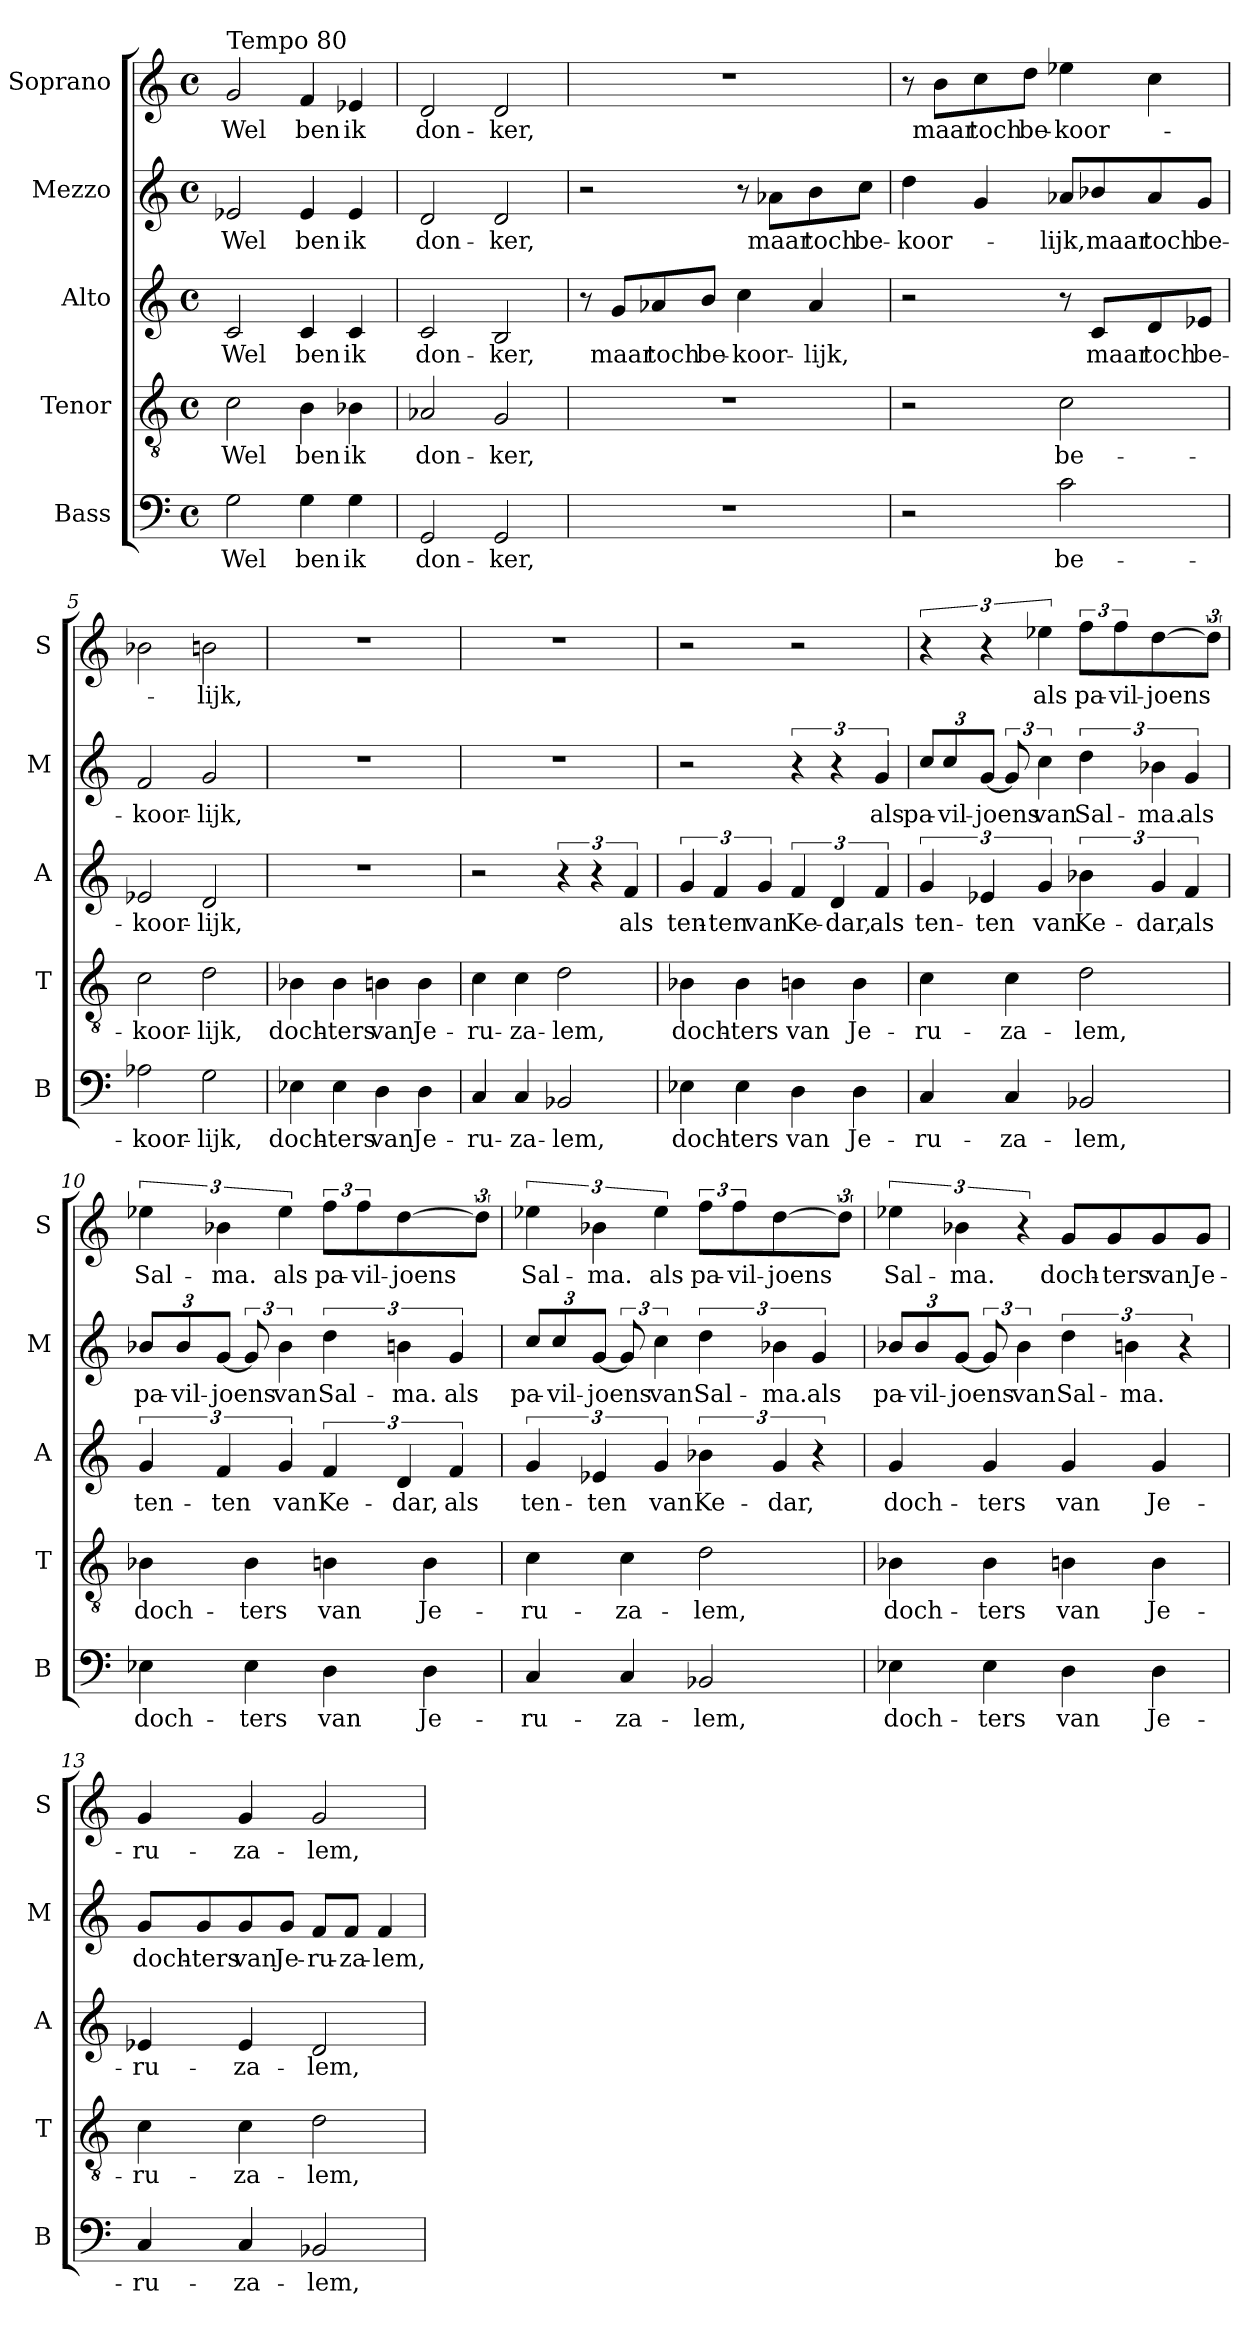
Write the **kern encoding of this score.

**kern	**text	**kern	**text	**kern	**text	**kern	**text	**kern	**text
*part5	*part5	*part4	*part4	*part3	*part3	*part2	*part2	*part1	*part1
*staff5	*staff5	*staff4	*staff4	*staff3	*staff3	*staff2	*staff2	*staff1	*staff1
*I"Bass	*	*I"Tenor	*	*I"Alto	*	*I"Mezzo	*	*I"Soprano	*
*I'B	*	*I'T	*	*I'A	*	*I'M	*	*I'S	*
*clefF4	*	*clefGv2	*	*clefG2	*	*clefG2	*	*clefG2	*
*k[]	*	*k[]	*	*k[]	*	*k[]	*	*k[]	*
*C:	*	*C:	*	*C:	*	*C:	*	*C:	*
*M4/4	*	*M4/4	*	*M4/4	*	*M4/4	*	*M4/4	*
*met(c)	*	*met(c)	*	*met(c)	*	*met(c)	*	*met(c)	*
=1	=1	=1	=1	=1	=1	=1	=1	=1	=1
!	!	!	!	!	!	!	!	!LO:TX:a:t=Tempo 80	!
2G!\	Wel	2c!\	Wel	2c!/	Wel	2e-X!/	Wel	2g!/	Wel
4G!\	ben	4B!\	ben	4c!/	ben	4e-!/	ben	4f!/	ben
4G!\	ik	4B-X!\	ik	4c!/	ik	4e-!/	ik	4e-X!/	ik
=2	=2	=2	=2	=2	=2	=2	=2	=2	=2
2GG!/	don-	2A-X!/	don-	2c!/	don-	2d!/	don-	2d!/	don-
2GG!/	-ker,	2G!/	-ker,	2B!/	-ker,	2d!/	-ker,	2d!/	-ker,
=3	=3	=3	=3	=3	=3	=3	=3	=3	=3
1r	.	1r	.	8r	.	2r	.	1r	.
.	.	.	.	8g!/L	maar	.	.	.	.
.	.	.	.	8a-X!/	toch	.	.	.	.
.	.	.	.	8b!/J	be-	.	.	.	.
.	.	.	.	4cc!\	-koor-	8r	.	.	.
.	.	.	.	.	.	8a-X!\L	maar	.	.
.	.	.	.	4a-!/	-lijk,	8b!\	toch	.	.
.	.	.	.	.	.	8cc!\J	be-	.	.
!!LO:LB:g=z
=4	=4	=4	=4	=4	=4	=4	=4	=4	=4
2r	.	2r	.	2r	.	4dd!\	-koor-	8r	.
.	.	.	.	.	.	.	.	8b!\L	maar
.	.	.	.	.	.	4g!/	.	8cc!\	toch
.	.	.	.	.	.	.	.	8dd!\J	be-
2c!\	be-	2c!\	be-	8r	.	8a-X!/L	-lijk,	4ee-X!\	-koor-
.	.	.	.	8c!/L	maar	8b-X!/	maar	.	.
.	.	.	.	8d!/	toch	8a-!/	toch	4cc!\	.
.	.	.	.	8e-X!/J	be-	8g!/J	be-	.	.
=5	=5	=5	=5	=5	=5	=5	=5	=5	=5
2A-X!\	-koor-	2c!\	-koor-	2e-X!/	-koor-	2f!/	-koor-	2b-X!\	.
2G!\	-lijk,	2d!\	-lijk,	2d!/	-lijk,	2g!/	-lijk,	2bn!\	-lijk,
=6	=6	=6	=6	=6	=6	=6	=6	=6	=6
4E-X!\	doch-	4B-X!\	doch-	1r	.	1r	.	1r	.
4E-!\	-ters	4B-!\	-ters	.	.	.	.	.	.
4D!\	van	4Bn!\	van	.	.	.	.	.	.
4D!\	Je-	4B!\	Je-	.	.	.	.	.	.
=7	=7	=7	=7	=7	=7	=7	=7	=7	=7
4C!/	-ru-	4c!\	-ru-	2r	.	1r	.	1r	.
4C!/	-za-	4c!\	-za-	.	.	.	.	.	.
2BB-X!/	-lem,	2d!\	-lem,	6r	.	.	.	.	.
.	.	.	.	6r	.	.	.	.	.
.	.	.	.	6f!/	als	.	.	.	.
!!LO:LB:g=z
=8	=8	=8	=8	=8	=8	=8	=8	=8	=8
4E-X!\	doch-	4B-X!\	doch-	6g!/	ten-	2r	.	2r	.
.	.	.	.	6f!/	-ten	.	.	.	.
4E-!\	-ters	4B-!\	-ters	.	.	.	.	.	.
.	.	.	.	6g!/	van	.	.	.	.
4D!\	van	4Bn!\	van	6f!/	Ke-	6r	.	2r	.
.	.	.	.	6d!/	-dar,	6r	.	.	.
4D!\	Je-	4B!\	Je-	.	.	.	.	.	.
.	.	.	.	6f!/	als	6g!/	als	.	.
=9	=9	=9	=9	=9	=9	=9	=9	=9	=9
4C!/	-ru-	4c!\	-ru-	6g!/	ten-	12cc!/L	pa-	6r	.
.	.	.	.	.	.	12cc!/	-vil-	.	.
.	.	.	.	6e-X!/	-ten	[12g!/J	-joens	6r	.
4C!/	-za-	4c!\	-za-	.	.	12g!/]	.	.	.
.	.	.	.	6g!/	van	6cc!\	van	6ee-X!\	als
2BB-X!/	-lem,	2d!\	-lem,	6b-X!\	Ke-	6dd!\	Sal-	12ff!\L	pa-
.	.	.	.	.	.	.	.	12ff!\	-vil-
.	.	.	.	6g!/	-dar,	6b-X!\	-ma.	[4dd!\	-joens
.	.	.	.	6f!/	als	6g!/	als	.	.
.	.	.	.	.	.	.	.	12dd!\J]	.
!!LO:PB:g=z
=10	=10	=10	=10	=10	=10	=10	=10	=10	=10
4E-X!\	doch-	4B-X!\	doch-	6g!/	ten-	12b-X!/L	pa-	6ee-X!\	Sal-
.	.	.	.	.	.	12b-!/	-vil-	.	.
.	.	.	.	6f!/	-ten	[12g!/J	-joens	6b-X!\	-ma.
4E-!\	-ters	4B-!\	-ters	.	.	12g!/]	.	.	.
.	.	.	.	6g!/	van	6b-!\	van	6ee-!\	als
4D!\	van	4Bn!\	van	6f!/	Ke-	6dd!\	Sal-	12ff!\L	pa-
.	.	.	.	.	.	.	.	12ff!\	-vil-
.	.	.	.	6d!/	-dar,	6bn!\	-ma.	[4dd!\	-joens
4D!\	Je-	4B!\	Je-	.	.	.	.	.	.
.	.	.	.	6f!/	als	6g!/	als	.	.
.	.	.	.	.	.	.	.	12dd!\J]	.
=11	=11	=11	=11	=11	=11	=11	=11	=11	=11
4C!/	-ru-	4c!\	-ru-	6g!/	ten-	12cc!/L	pa-	6ee-X!\	Sal-
.	.	.	.	.	.	12cc!/	-vil-	.	.
.	.	.	.	6e-X!/	-ten	[12g!/J	-joens	6b-X!\	-ma.
4C!/	-za-	4c!\	-za-	.	.	12g!/]	.	.	.
.	.	.	.	6g!/	van	6cc!\	van	6ee-!\	als
2BB-X!/	-lem,	2d!\	-lem,	6b-X!\	Ke-	6dd!\	Sal-	12ff!\L	pa-
.	.	.	.	.	.	.	.	12ff!\	-vil-
.	.	.	.	6g!/	-dar,	6b-X!\	-ma.	[4dd!\	-joens
.	.	.	.	6r	.	6g!/	als	.	.
.	.	.	.	.	.	.	.	12dd!\J]	.
!!LO:LB:g=z
=12	=12	=12	=12	=12	=12	=12	=12	=12	=12
4E-X!\	doch-	4B-X!\	doch-	4g!/	doch-	12b-X!/L	pa-	6ee-X!\	Sal-
.	.	.	.	.	.	12b-!/	-vil-	.	.
.	.	.	.	.	.	[12g!/J	-joens	6b-X!\	-ma.
4E-!\	-ters	4B-!\	-ters	4g!/	-ters	12g!/]	.	.	.
.	.	.	.	.	.	6b-!\	van	6r	.
4D!\	van	4Bn!\	van	4g!/	van	6dd!\	Sal-	8g!/L	doch-
.	.	.	.	.	.	.	.	8g!/	-ters
.	.	.	.	.	.	6bn!\	-ma.	.	.
4D!\	Je-	4B!\	Je-	4g!/	Je-	.	.	8g!/	van
.	.	.	.	.	.	6r	.	.	.
.	.	.	.	.	.	.	.	8g!/J	Je-
=13	=13	=13	=13	=13	=13	=13	=13	=13	=13
4C!/	-ru-	4c!\	-ru-	4e-X!/	-ru-	8g!/L	doch-	4g!/	-ru-
.	.	.	.	.	.	8g!/	-ters	.	.
4C!/	-za-	4c!\	-za-	4e-!/	-za-	8g!/	van	4g!/	-za-
.	.	.	.	.	.	8g!/J	Je-	.	.
2BB-X!/	-lem,	2d!\	-lem,	2d!/	-lem,	8f!/L	-ru-	2g!/	-lem,
.	.	.	.	.	.	8f!/J	-za-	.	.
.	.	.	.	.	.	4f!/	-lem,	.	.
=	=	=	=	=	=	=	=	=	=
*-	*-	*-	*-	*-	*-	*-	*-	*-	*-
